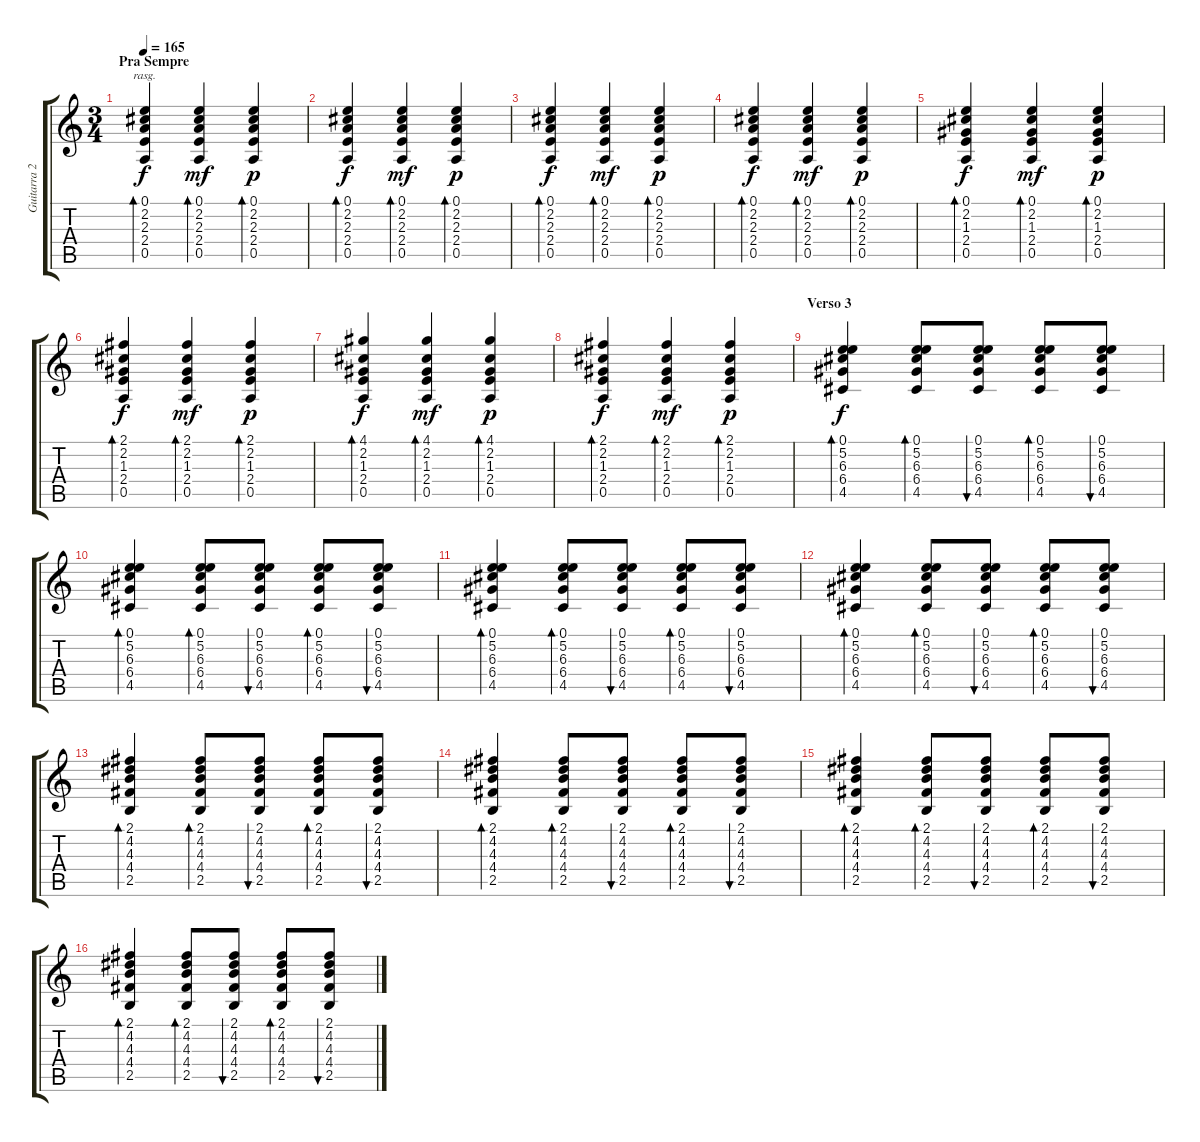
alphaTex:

\track ("Guitarra 2" "Guitarra 2") {instrument overdrivenguitar}
\staff {score tabs}
\tuning (E4 B3 G3 D3 A2 E2) {hide}
\ts (3 4)
\section ("" "Pra Sempre")
\tempo 165
\clef g2
\ks c
(0.1 2.2 2.3 2.4 0.5).4{bd 240 rasg ii dy f} (0.1 2.2 2.3 2.4 0.5).4{bd 120 dy mf} (0.1 2.2 2.3 2.4 0.5).4{bd 120 dy p} |
(0.1 2.2 2.3 2.4 0.5).4{bd 120 dy f} (0.1 2.2 2.3 2.4 0.5).4{bd 120 dy mf} (0.1 2.2 2.3 2.4 0.5).4{bd 120 dy p} |
(0.1 2.2 2.3 2.4 0.5).4{bd 120 dy f} (0.1 2.2 2.3 2.4 0.5).4{bd 120 dy mf} (0.1 2.2 2.3 2.4 0.5).4{bd 120 dy p} |
(0.1 2.2 2.3 2.4 0.5).4{bd 120 dy f} (0.1 2.2 2.3 2.4 0.5).4{bd 120 dy mf} (0.1 2.2 2.3 2.4 0.5).4{bd 120 dy p} |
(0.1 2.2 1.3 2.4 0.5).4{bd 120 dy f} (0.1 2.2 1.3 2.4 0.5).4{bd 120 dy mf} (0.1 2.2 1.3 2.4 0.5).4{bd 120 dy p} |
(2.1 2.2 1.3 2.4 0.5).4{bd 120 dy f} (2.1 2.2 1.3 2.4 0.5).4{bd 120 dy mf} (2.1 2.2 1.3 2.4 0.5).4{bd 120 dy p} |
(4.1 2.2 1.3 2.4 0.5).4{bd 120 dy f} (4.1 2.2 1.3 2.4 0.5).4{bd 120 dy mf} (4.1 2.2 1.3 2.4 0.5).4{bd 120 dy p} |
(2.1 2.2 1.3 2.4 0.5).4{bd 120 dy f} (2.1 2.2 1.3 2.4 0.5).4{bd 120 dy mf} (2.1 2.2 1.3 2.4 0.5).4{bd 120 dy p} |
\section ("" "Verso 3")
(0.1 5.2 6.3 6.4 4.5).4{bd 60 dy f volume 10 instrument electricguitarclean} (0.1 5.2 6.3 6.4 4.5).8{bd 60} (0.1 5.2 6.3 6.4 4.5).8{bu 60} (0.1 5.2 6.3 6.4 4.5).8{bd 60} (0.1 5.2 6.3 6.4 4.5).8{bu 60} |
(0.1 5.2 6.3 6.4 4.5).4{bd 60} (0.1 5.2 6.3 6.4 4.5).8{bd 60} (0.1 5.2 6.3 6.4 4.5).8{bu 60} (0.1 5.2 6.3 6.4 4.5).8{bd 60} (0.1 5.2 6.3 6.4 4.5).8{bu 60} |
(0.1 5.2 6.3 6.4 4.5).4{bd 60} (0.1 5.2 6.3 6.4 4.5).8{bd 60} (0.1 5.2 6.3 6.4 4.5).8{bu 60} (0.1 5.2 6.3 6.4 4.5).8{bd 60} (0.1 5.2 6.3 6.4 4.5).8{bu 60} |
(0.1 5.2 6.3 6.4 4.5).4{bd 60} (0.1 5.2 6.3 6.4 4.5).8{bd 60} (0.1 5.2 6.3 6.4 4.5).8{bu 60} (0.1 5.2 6.3 6.4 4.5).8{bd 60} (0.1 5.2 6.3 6.4 4.5).8{bu 60} |
(2.1 4.2 4.3 4.4 2.5).4{bd 60} (2.1 4.2 4.3 4.4 2.5).8{bd 60} (2.1 4.2 4.3 4.4 2.5).8{bu 60} (2.1 4.2 4.3 4.4 2.5).8{bd 60} (2.1 4.2 4.3 4.4 2.5).8{bu 60} |
(2.1 4.2 4.3 4.4 2.5).4{bd 60} (2.1 4.2 4.3 4.4 2.5).8{bd 60} (2.1 4.2 4.3 4.4 2.5).8{bu 60} (2.1 4.2 4.3 4.4 2.5).8{bd 60} (2.1 4.2 4.3 4.4 2.5).8{bu 60} |
(2.1 4.2 4.3 4.4 2.5).4{bd 60} (2.1 4.2 4.3 4.4 2.5).8{bd 60} (2.1 4.2 4.3 4.4 2.5).8{bu 60} (2.1 4.2 4.3 4.4 2.5).8{bd 60} (2.1 4.2 4.3 4.4 2.5).8{bu 60} |
(2.1 4.2 4.3 4.4 2.5).4{bd 60} (2.1 4.2 4.3 4.4 2.5).8{bd 60} (2.1 4.2 4.3 4.4 2.5).8{bu 60} (2.1 4.2 4.3 4.4 2.5).8{bd 60} (2.1 4.2 4.3 4.4 2.5).8{bu 60}
